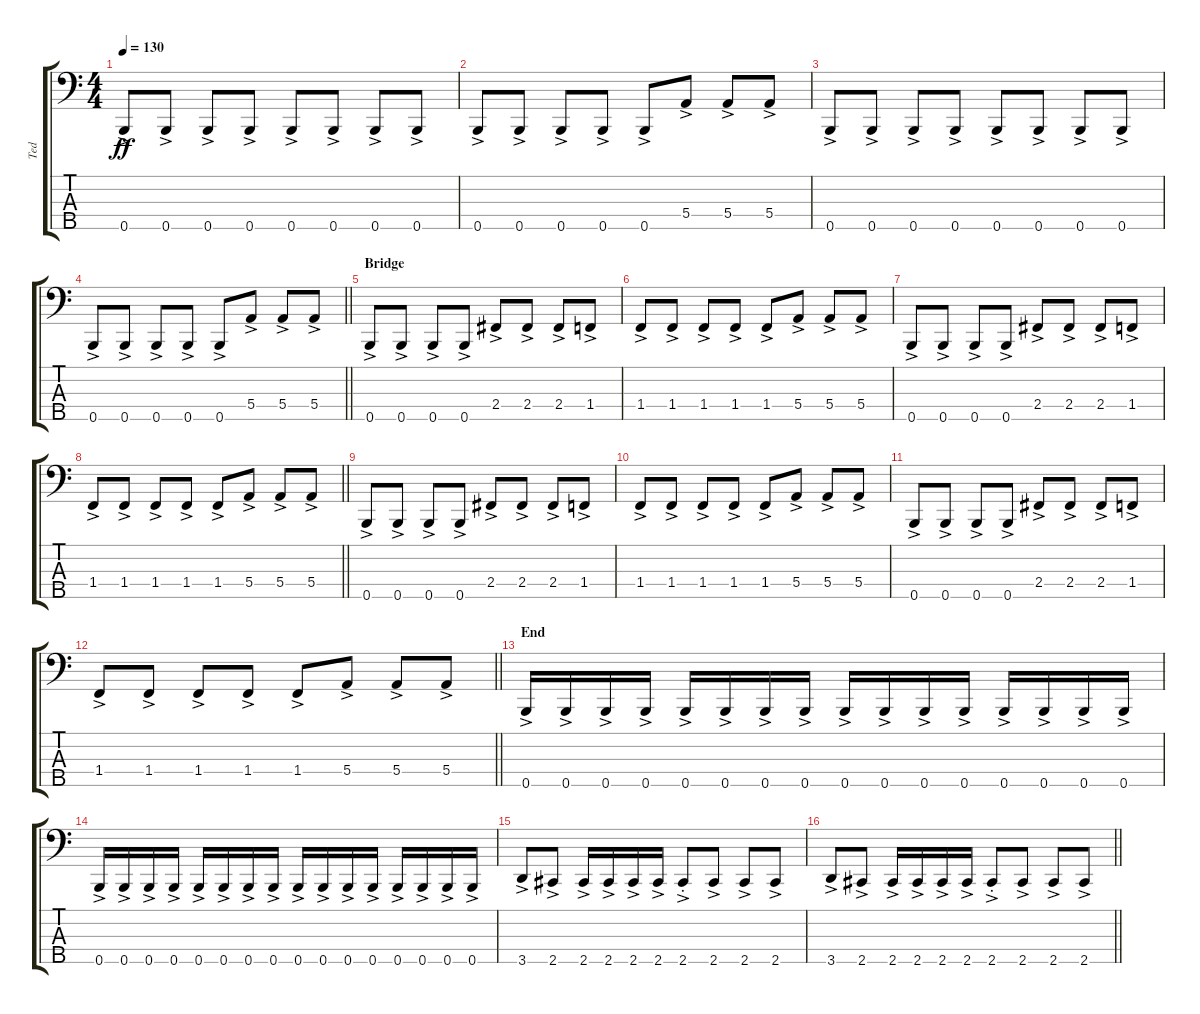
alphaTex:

\track ("Ted" "Ted") {instrument electricbassfinger}
\staff {score tabs}
\tuning (G2 D2 A1 E1 B0) {hide}
\ts (4 4)
\section ("" "")
\tempo 130
\clef f4
\ks c
0.5{ac}.8{dy ff} 0.5{ac}.8 0.5{ac}.8 0.5{ac}.8 0.5{ac}.8 0.5{ac}.8 0.5{ac}.8 0.5{ac}.8 |
0.5{ac}.8 0.5{ac}.8 0.5{ac}.8 0.5{ac}.8 0.5{ac}.8 5.4{ac}.8 5.4{ac}.8 5.4{ac}.8 |
0.5{ac}.8 0.5{ac}.8 0.5{ac}.8 0.5{ac}.8 0.5{ac}.8 0.5{ac}.8 0.5{ac}.8 0.5{ac}.8 |
\barLineRight lightlight
0.5{ac}.8 0.5{ac}.8 0.5{ac}.8 0.5{ac}.8 0.5{ac}.8 5.4{ac}.8 5.4{ac}.8 5.4{ac}.8 |
\section ("" "Bridge")
0.5{ac}.8 0.5{ac}.8 0.5{ac}.8 0.5{ac}.8 2.4{ac}.8 2.4{ac}.8 2.4{ac}.8 1.4{ac}.8 |
1.4{ac}.8 1.4{ac}.8 1.4{ac}.8 1.4{ac}.8 1.4{ac}.8 5.4{ac}.8 5.4{ac}.8 5.4{ac}.8 |
0.5{ac}.8 0.5{ac}.8 0.5{ac}.8 0.5{ac}.8 2.4{ac}.8 2.4{ac}.8 2.4{ac}.8 1.4{ac}.8 |
\barLineRight lightlight
1.4{ac}.8 1.4{ac}.8 1.4{ac}.8 1.4{ac}.8 1.4{ac}.8 5.4{ac}.8 5.4{ac}.8 5.4{ac}.8 |
\section ("" "")
0.5{ac}.8 0.5{ac}.8 0.5{ac}.8 0.5{ac}.8 2.4{ac}.8 2.4{ac}.8 2.4{ac}.8 1.4{ac}.8 |
1.4{ac}.8 1.4{ac}.8 1.4{ac}.8 1.4{ac}.8 1.4{ac}.8 5.4{ac}.8 5.4{ac}.8 5.4{ac}.8 |
0.5{ac}.8 0.5{ac}.8 0.5{ac}.8 0.5{ac}.8 2.4{ac}.8 2.4{ac}.8 2.4{ac}.8 1.4{ac}.8 |
\barLineRight lightlight
1.4{ac}.8 1.4{ac}.8 1.4{ac}.8 1.4{ac}.8 1.4{ac}.8 5.4{ac}.8 5.4{ac}.8 5.4{ac}.8 |
\section ("" "End")
0.5{ac}.16 0.5{ac}.16 0.5{ac}.16 0.5{ac}.16 0.5{ac}.16 0.5{ac}.16 0.5{ac}.16 0.5{ac}.16 0.5{ac}.16 0.5{ac}.16 0.5{ac}.16 0.5{ac}.16 0.5{ac}.16 0.5{ac}.16 0.5{ac}.16 0.5{ac}.16 |
0.5{ac}.16 0.5{ac}.16 0.5{ac}.16 0.5{ac}.16 0.5{ac}.16 0.5{ac}.16 0.5{ac}.16 0.5{ac}.16 0.5{ac}.16 0.5{ac}.16 0.5{ac}.16 0.5{ac}.16 0.5{ac}.16 0.5{ac}.16 0.5{ac}.16 0.5{ac}.16 |
3.5{ac}.8 2.5{ac}.8 2.5{ac}.16 2.5{ac}.16 2.5{ac}.16 2.5{ac}.16 2.5{ac st}.8 2.5{ac}.8 2.5{ac}.8 2.5{ac}.8 |
\barLineRight lightlight
3.5{ac}.8 2.5{ac}.8 2.5{ac}.16 2.5{ac}.16 2.5{ac}.16 2.5{ac}.16 2.5{ac st}.8 2.5{ac}.8 2.5{ac}.8 2.5{ac}.8
